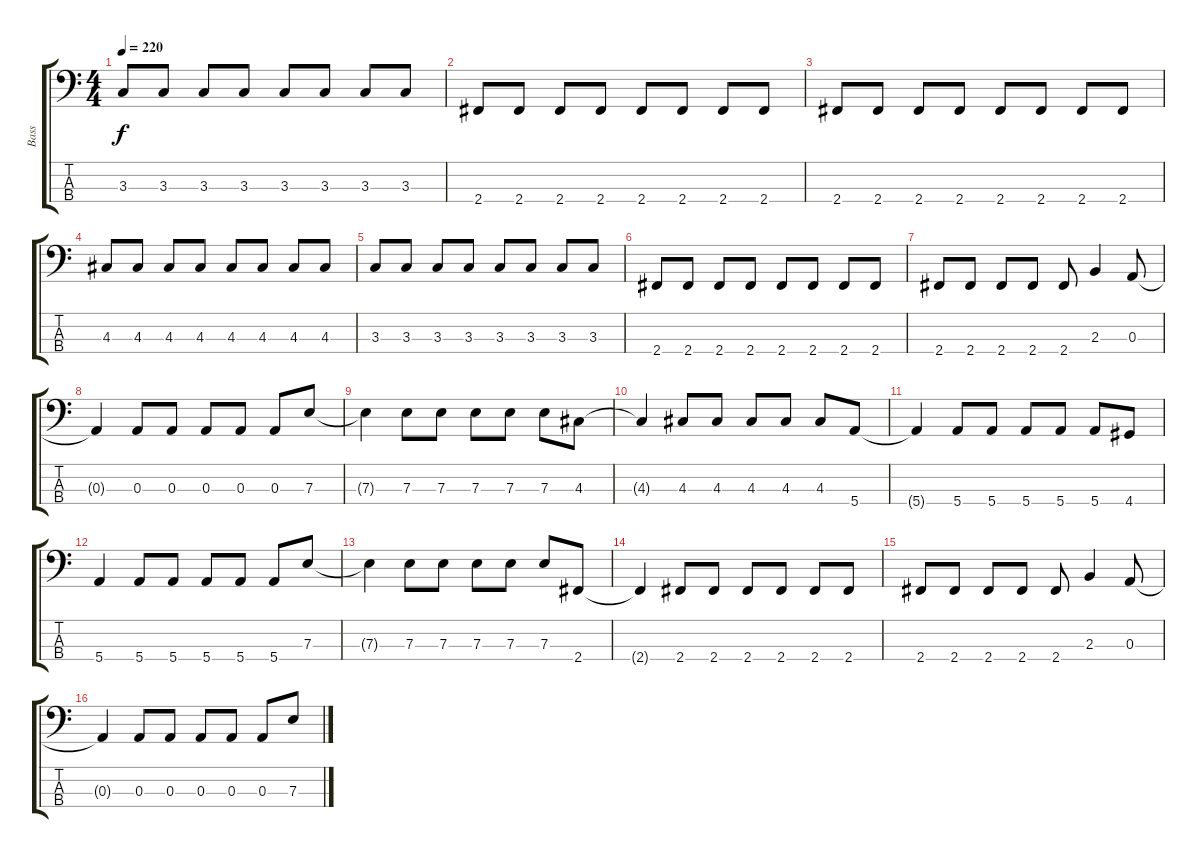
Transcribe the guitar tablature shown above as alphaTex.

\track ("Bass" "Bass") {instrument electricbassfinger}
\staff {score tabs}
\tuning (G2 D2 A1 E1) {hide}
\ts (4 4)
\tempo 220
\clef f4
\ks c
3.3.8{dy f} 3.3.8 3.3.8 3.3.8 3.3.8 3.3.8 3.3.8 3.3.8 |
2.4.8 2.4.8 2.4.8 2.4.8 2.4.8 2.4.8 2.4.8 2.4.8 |
2.4.8 2.4.8 2.4.8 2.4.8 2.4.8 2.4.8 2.4.8 2.4.8 |
4.3.8 4.3.8 4.3.8 4.3.8 4.3.8 4.3.8 4.3.8 4.3.8 |
3.3.8 3.3.8 3.3.8 3.3.8 3.3.8 3.3.8 3.3.8 3.3.8 |
2.4.8 2.4.8 2.4.8 2.4.8 2.4.8 2.4.8 2.4.8 2.4.8 |
2.4.8 2.4.8 2.4.8 2.4.8 2.4.8 2.3.4 0.3.8 |
0.3{t}.4 0.3.8 0.3.8 0.3.8 0.3.8 0.3.8 7.3.8 |
7.3{t}.4 7.3.8 7.3.8 7.3.8 7.3.8 7.3.8 4.3.8 |
4.3{t}.4 4.3.8 4.3.8 4.3.8 4.3.8 4.3.8 5.4.8 |
5.4{t}.4 5.4.8 5.4.8 5.4.8 5.4.8 5.4.8 4.4.8 |
5.4.4 5.4.8 5.4.8 5.4.8 5.4.8 5.4.8 7.3.8 |
7.3{t}.4 7.3.8 7.3.8 7.3.8 7.3.8 7.3.8 2.4.8 |
2.4{t}.4 2.4.8 2.4.8 2.4.8 2.4.8 2.4.8 2.4.8 |
2.4.8 2.4.8 2.4.8 2.4.8 2.4.8 2.3.4 0.3.8 |
0.3{t}.4 0.3.8 0.3.8 0.3.8 0.3.8 0.3.8 7.3.8
